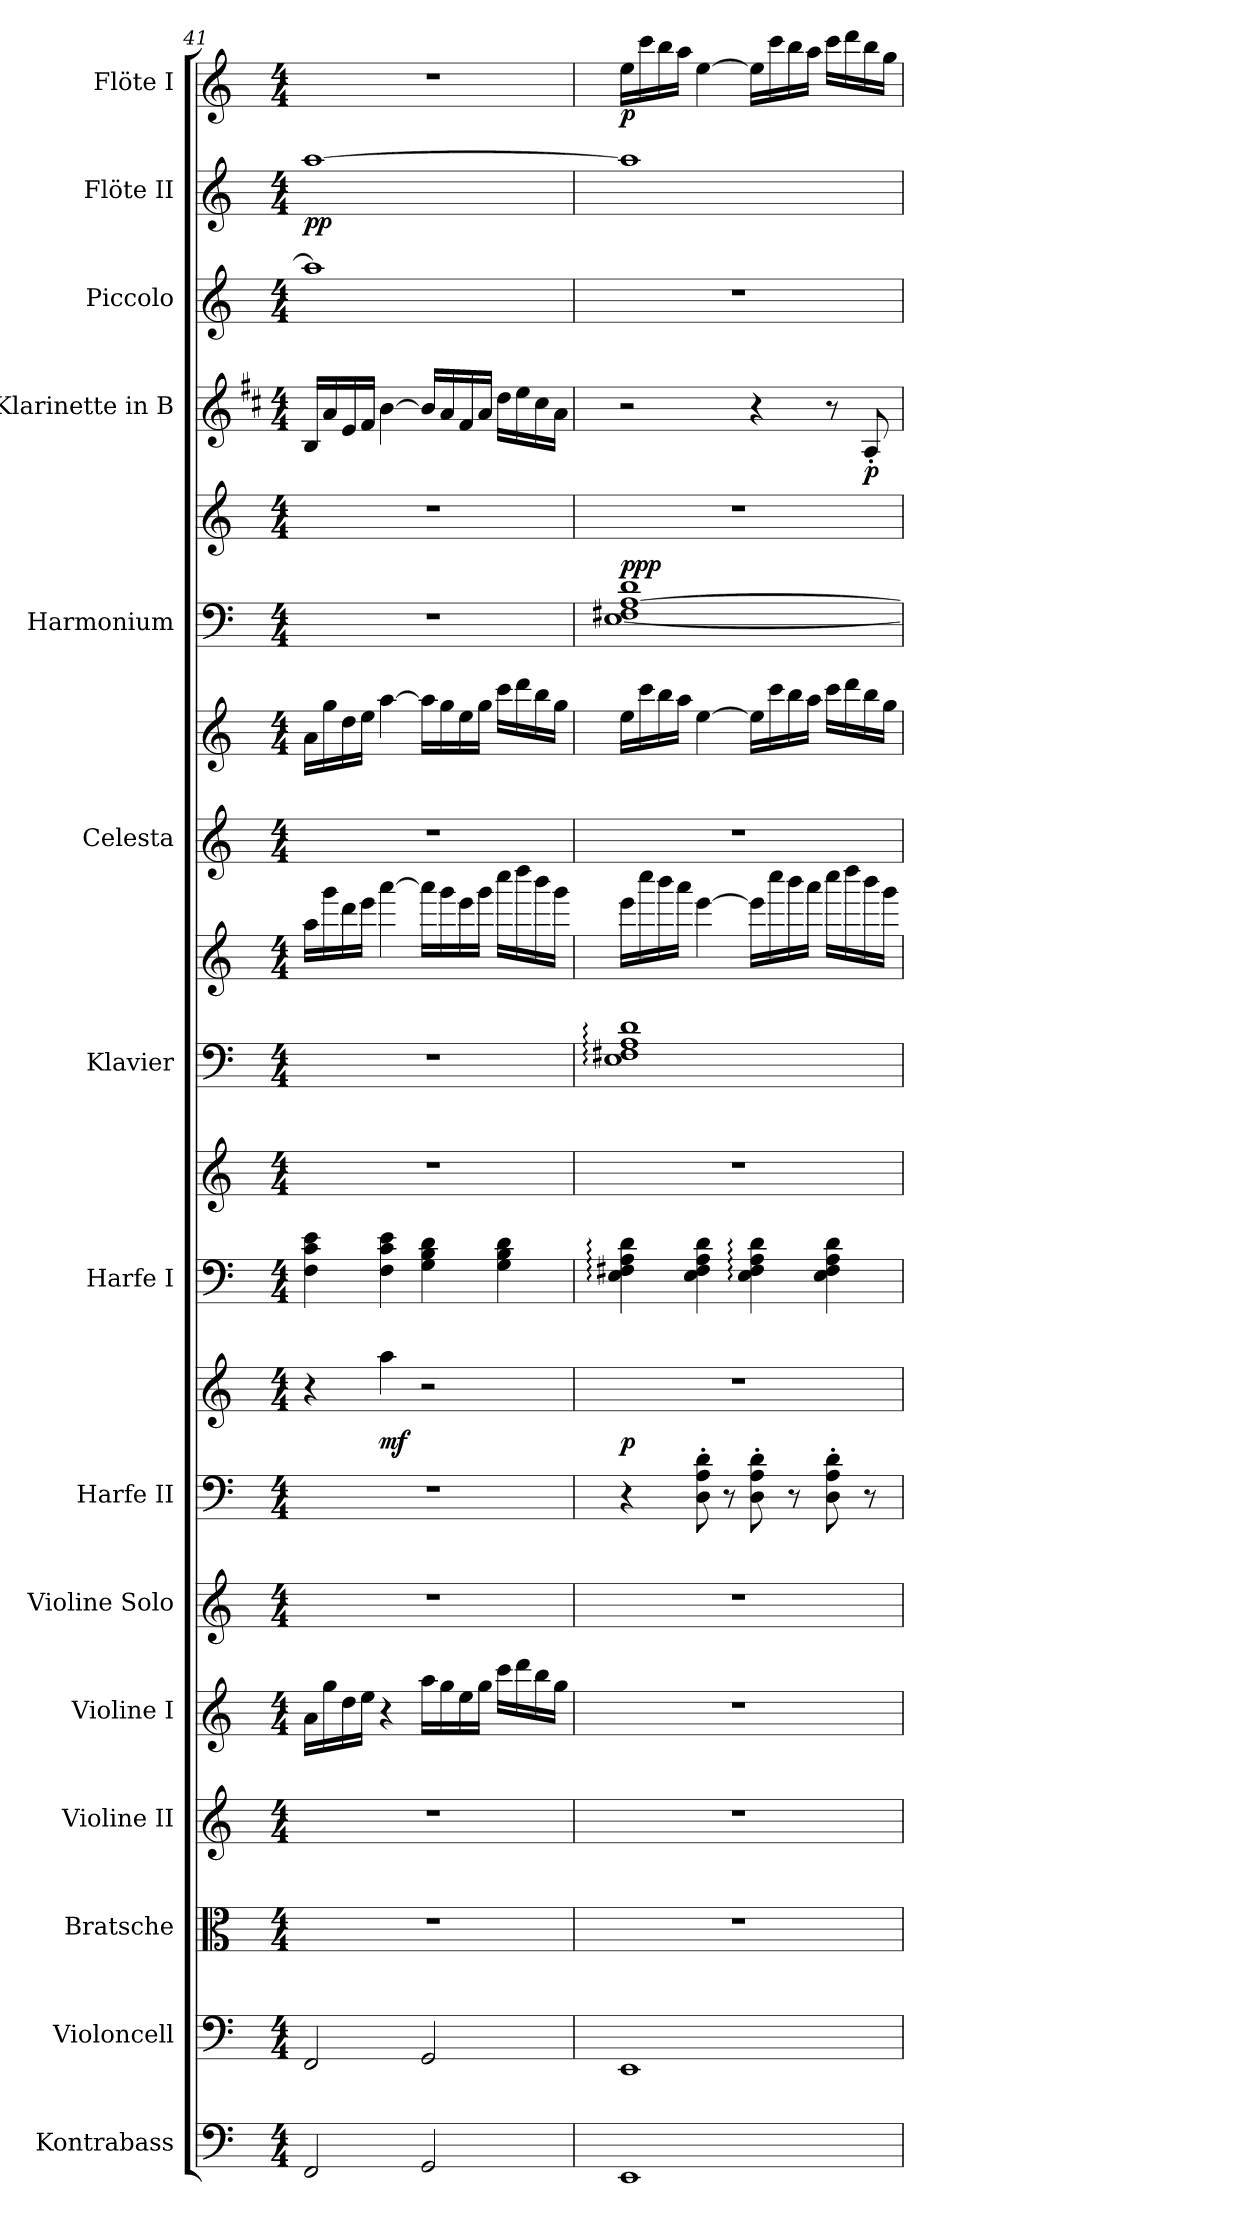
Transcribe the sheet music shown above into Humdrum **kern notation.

**kern	**kern	**kern	**kern	**kern	**kern	**kern	**kern	**dynam	**kern	**kern	**kern	**kern	**dynam	**kern	**kern	**kern	**kern	**dynam	**kern	**dynam	**kern	**kern	**dynam	**kern	**dynam
*part15	*part14	*part13	*part12	*part11	*part10	*part9	*part9	*part9	*part8	*part8	*part7	*part7	*part7	*part6	*part6	*part5	*part5	*part5	*part4	*part4	*part3	*part2	*part2	*part1	*part1
*staff20	*staff19	*staff18	*staff17	*staff16	*staff15	*staff14	*staff13	*staff13/14	*staff12	*staff11	*staff10	*staff9	*staff9/10	*staff8	*staff7	*staff6	*staff5	*staff5/6	*staff4	*staff4	*staff3	*staff2	*staff2	*staff1	*staff1
*I"Kontrabass	*I"Violoncell	*I"Bratsche	*I"Violine II	*I"Violine I	*I"Violine Solo	*I"Harfe II	*	*	*I"Harfe I	*	*I"Klavier	*	*	*I"Celesta	*	*I"Harmonium	*	*	*I"Klarinette in B	*	*I"Piccolo	*I"Flöte II	*	*I"Flöte I	*
*I'Kb.	*I'Vlc.	*I'Br.	*I'Vl. II	*I'Vl. I	*I'Vl. Solo	*I'Hfe. II	*	*	*I'Hfe. I	*	*I'Klav.	*	*	*I'Cel.	*	*I'Harm.	*	*	*I'Kl. in B	*	*I'Picc.	*I'Fl. II	*	*I'Fl. I	*
*clefF4	*clefF4	*clefC3	*clefG2	*clefG2	*clefG2	*clefF4	*clefG2	*	*clefF4	*clefG2	*clefF4	*clefG2	*	*clefG2	*clefG2	*clefF4	*clefG2	*	*clefG2	*	*clefG2	*clefG2	*	*clefG2	*
*ITrd7c12	*	*	*	*	*	*	*	*	*	*	*	*	*	*ITrd-7c-12	*ITrd-7c-12	*	*	*	*ITrd1c2	*	*ITrd-7c-12	*	*	*	*
*k[]	*k[]	*k[]	*k[]	*k[]	*k[]	*k[]	*k[]	*	*k[]	*k[]	*k[]	*k[]	*	*k[]	*k[]	*k[]	*k[]	*	*k[]	*	*k[]	*k[]	*	*k[]	*
*C:	*C:	*C:	*C:	*C:	*C:	*C:	*C:	*	*C:	*C:	*C:	*C:	*	*C:	*C:	*C:	*C:	*	*C:	*	*C:	*C:	*	*C:	*
*M4/4	*M4/4	*M4/4	*M4/4	*M4/4	*M4/4	*M4/4	*M4/4	*	*M4/4	*M4/4	*M4/4	*M4/4	*	*M4/4	*M4/4	*M4/4	*M4/4	*	*M4/4	*	*M4/4	*M4/4	*	*M4/4	*
=41	=41	=41	=41	=41	=41	=41	=41	=41	=41	=41	=41	=41	=41	=41	=41	=41	=41	=41	=41	=41	=41	=41	=41	=41	=41
2FFFi/	2FFi/	1r	1r	16ai\LL	1r	1r	4r	.	4Fi\ 4ci 4ei	1r	1r	16aai\LL	.	1r	16aai\LL	1r	1r	.	16Ai/LL	.	1aaai]	[1aai	pp	1r	.
.	.	.	.	16ggi\	.	.	.	.	.	.	.	16gggi\	.	.	16gggi\	.	.	.	16gi/	.	.	.	.	.	.
.	.	.	.	16ddi\	.	.	.	.	.	.	.	16dddi\	.	.	16dddi\	.	.	.	16di/	.	.	.	.	.	.
.	.	.	.	16eei\JJ	.	.	.	.	.	.	.	16eeei\JJ	.	.	16eeei\JJ	.	.	.	16ei/JJ	.	.	.	.	.	.
.	.	.	.	4r	.	.	4aai\	mf	4Fi\ 4ci 4ei	.	.	[4aaai\	.	.	[4aaai\	.	.	.	[4ai\	.	.	.	.	.	.
2GGGi/	2GGi/	.	.	16aai\LL	.	.	2r	.	4Gi\ 4Bi 4di	.	.	16aaai\LL]	.	.	16aaai\LL]	.	.	.	16ai/LL]	.	.	.	.	.	.
.	.	.	.	16ggi\	.	.	.	.	.	.	.	16gggi\	.	.	16gggi\	.	.	.	16gi/	.	.	.	.	.	.
.	.	.	.	16eei\	.	.	.	.	.	.	.	16eeei\	.	.	16eeei\	.	.	.	16ei/	.	.	.	.	.	.
.	.	.	.	16ggi\JJ	.	.	.	.	.	.	.	16gggi\JJ	.	.	16gggi\JJ	.	.	.	16gi/JJ	.	.	.	.	.	.
.	.	.	.	16ccci\LL	.	.	.	.	4Gi\ 4Bi 4di	.	.	16cccci\LL	.	.	16cccci\LL	.	.	.	16cci\LL	.	.	.	.	.	.
.	.	.	.	16dddi\	.	.	.	.	.	.	.	16ddddi\	.	.	16ddddi\	.	.	.	16ddi\	.	.	.	.	.	.
.	.	.	.	16bbi\	.	.	.	.	.	.	.	16bbbi\	.	.	16bbbi\	.	.	.	16bi\	.	.	.	.	.	.
.	.	.	.	16ggi\JJ	.	.	.	.	.	.	.	16gggi\JJ	.	.	16gggi\JJ	.	.	.	16gi\JJ	.	.	.	.	.	.
!!LO:PB:g=z
=42	=42	=42	=42	=42	=42	=42	=42	=42	=42	=42	=42	=42	=42	=42	=42	=42	=42	=42	=42	=42	=42	=42	=42	=42	=42
1EEEi	1EEi	1r	1r	1r	1r	4r	1r	p	4Ei\: 4F#Xi: 4Ai: 4di:	1r	1Ei: 1F#Xi: 1Ai: 1di:	16eeei\LL	pp mp	1r	16eeei\LL	[1Ei 1F#Xi [1Ai 1di	1r	ppp	2r	.	1r	1aai]	.	16eei\LL	p
.	.	.	.	.	.	.	.	.	.	.	.	16cccci\	.	.	16cccci\	.	.	.	.	.	.	.	.	16ccci\	.
.	.	.	.	.	.	.	.	.	.	.	.	16bbbi\	.	.	16bbbi\	.	.	.	.	.	.	.	.	16bbi\	.
.	.	.	.	.	.	.	.	.	.	.	.	16aaai\JJ	.	.	16aaai\JJ	.	.	.	.	.	.	.	.	16aai\JJ	.
.	.	.	.	.	.	8Di\' 8Ai' 8di'	.	.	4Ei\ 4F#i 4Ai 4di	.	.	[4eeei\	.	.	[4eeei\	.	.	.	.	.	.	.	.	[4eei\	.
.	.	.	.	.	.	8r	.	.	.	.	.	.	.	.	.	.	.	.	.	.	.	.	.	.	.
.	.	.	.	.	.	8Di\' 8Ai' 8di'	.	.	4Ei\: 4F#i: 4Ai: 4di:	.	.	16eeei\LL]	.	.	16eeei\LL]	.	.	.	4r	.	.	.	.	16eei\LL]	.
.	.	.	.	.	.	.	.	.	.	.	.	16cccci\	.	.	16cccci\	.	.	.	.	.	.	.	.	16ccci\	.
.	.	.	.	.	.	8r	.	.	.	.	.	16bbbi\	.	.	16bbbi\	.	.	.	.	.	.	.	.	16bbi\	.
.	.	.	.	.	.	.	.	.	.	.	.	16aaai\JJ	.	.	16aaai\JJ	.	.	.	.	.	.	.	.	16aai\JJ	.
.	.	.	.	.	.	8Di\' 8Ai' 8di'	.	.	4Ei\ 4F#i 4Ai 4di	.	.	16cccci\LL	.	.	16cccci\LL	.	.	.	8r	.	.	.	.	16ccci\LL	.
.	.	.	.	.	.	.	.	.	.	.	.	16ddddi\	.	.	16ddddi\	.	.	.	.	.	.	.	.	16dddi\	.
.	.	.	.	.	.	8r	.	.	.	.	.	16bbbi\	.	.	16bbbi\	.	.	.	8G'i/	p	.	.	.	16bbi\	.
.	.	.	.	.	.	.	.	.	.	.	.	16gggi\JJ	.	.	16gggi\JJ	.	.	.	.	.	.	.	.	16ggi\JJ	.
=	=	=	=	=	=	=	=	=	=	=	=	=	=	=	=	=	=	=	=	=	=	=	=	=	=
*-	*-	*-	*-	*-	*-	*-	*-	*-	*-	*-	*-	*-	*-	*-	*-	*-	*-	*-	*-	*-	*-	*-	*-	*-	*-
